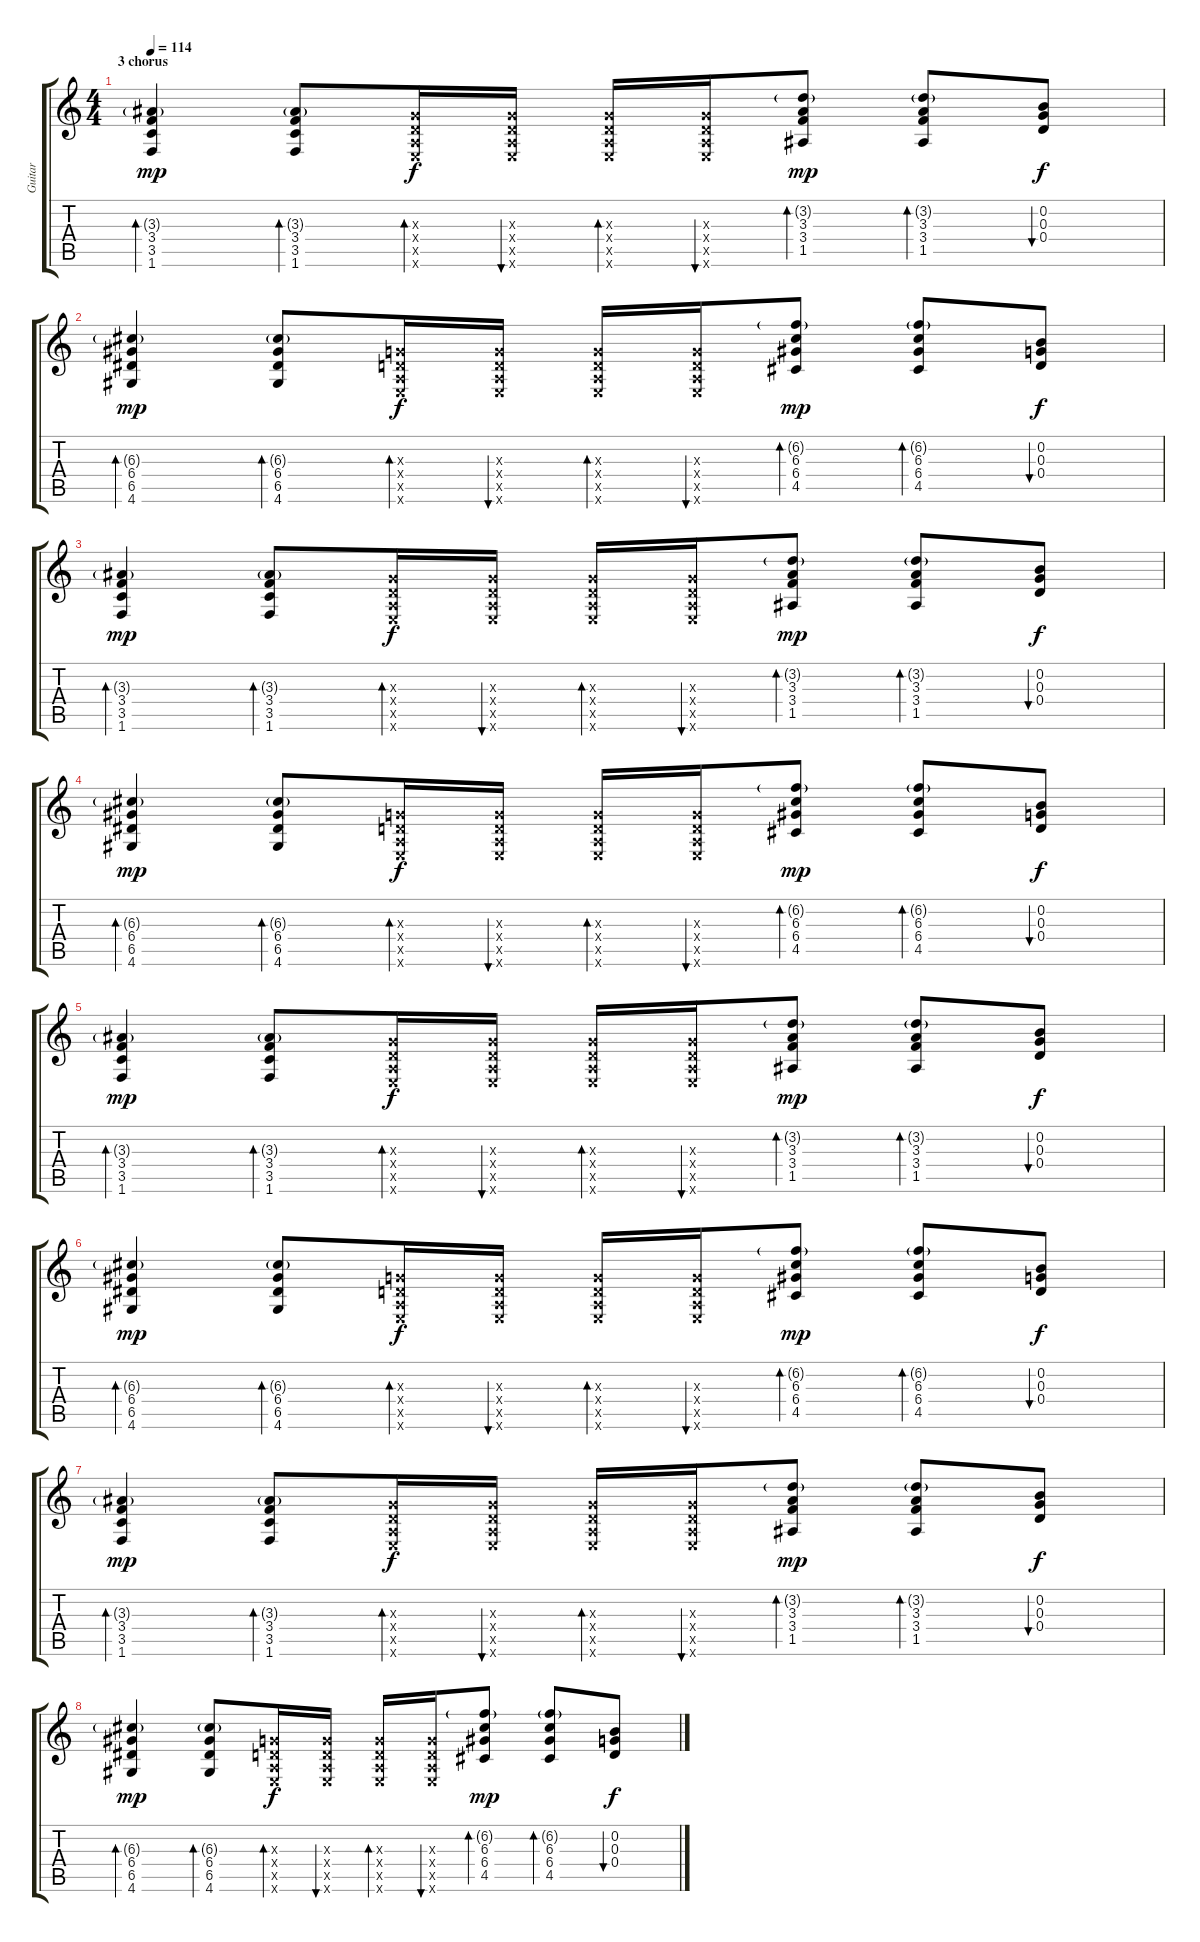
\track ("Guitar" "Guitar") {instrument electricguitarclean}
\staff {score tabs}
\tuning (E4 B3 G3 D3 A2 E2) {hide}
\ts (4 4)
\section ("" "3 chorus")
\tempo 114
\clef g2
\ks c
(3.3{g} 3.4 3.5 1.6).4{bd 60 dy mp} (3.3{g} 3.4 3.5 1.6).8{bd 60} (0.3{x} 0.4{x} 0.5{x} 0.6{x}).16{bd 60 dy f} (0.3{x} 0.4{x} 0.5{x} 0.6{x}).16{bu 60} (0.3{x} 0.4{x} 0.5{x} 0.6{x}).16{bd 60} (0.3{x} 0.4{x} 0.5{x} 0.6{x}).16{bu 60} (3.2{g} 3.3 3.4 1.5).8{bd 60 dy mp} (3.2{g} 3.3 3.4 1.5).8{bd 60} (0.2 0.3 0.4).8{bu 60 dy f} |
(6.3{g} 6.4 6.5 4.6).4{bd 60 dy mp} (6.3{g} 6.4 6.5 4.6).8{bd 60} (0.3{x} 0.4{x} 0.5{x} 0.6{x}).16{bd 60 dy f} (0.3{x} 0.4{x} 0.5{x} 0.6{x}).16{bu 60} (0.3{x} 0.4{x} 0.5{x} 0.6{x}).16{bd 60} (0.3{x} 0.4{x} 0.5{x} 0.6{x}).16{bu 60} (6.2{g} 6.3 6.4 4.5).8{bd 60 dy mp} (6.2{g} 6.3 6.4 4.5).8{bd 60} (0.2 0.3 0.4).8{bu 60 dy f} |
(3.3{g} 3.4 3.5 1.6).4{bd 60 dy mp} (3.3{g} 3.4 3.5 1.6).8{bd 60} (0.3{x} 0.4{x} 0.5{x} 0.6{x}).16{bd 60 dy f} (0.3{x} 0.4{x} 0.5{x} 0.6{x}).16{bu 60} (0.3{x} 0.4{x} 0.5{x} 0.6{x}).16{bd 60} (0.3{x} 0.4{x} 0.5{x} 0.6{x}).16{bu 60} (3.2{g} 3.3 3.4 1.5).8{bd 60 dy mp} (3.2{g} 3.3 3.4 1.5).8{bd 60} (0.2 0.3 0.4).8{bu 60 dy f} |
(6.3{g} 6.4 6.5 4.6).4{bd 60 dy mp} (6.3{g} 6.4 6.5 4.6).8{bd 60} (0.3{x} 0.4{x} 0.5{x} 0.6{x}).16{bd 60 dy f} (0.3{x} 0.4{x} 0.5{x} 0.6{x}).16{bu 60} (0.3{x} 0.4{x} 0.5{x} 0.6{x}).16{bd 60} (0.3{x} 0.4{x} 0.5{x} 0.6{x}).16{bu 60} (6.2{g} 6.3 6.4 4.5).8{bd 60 dy mp} (6.2{g} 6.3 6.4 4.5).8{bd 60} (0.2 0.3 0.4).8{bu 60 dy f} |
(3.3{g} 3.4 3.5 1.6).4{bd 60 dy mp} (3.3{g} 3.4 3.5 1.6).8{bd 60} (0.3{x} 0.4{x} 0.5{x} 0.6{x}).16{bd 60 dy f} (0.3{x} 0.4{x} 0.5{x} 0.6{x}).16{bu 60} (0.3{x} 0.4{x} 0.5{x} 0.6{x}).16{bd 60} (0.3{x} 0.4{x} 0.5{x} 0.6{x}).16{bu 60} (3.2{g} 3.3 3.4 1.5).8{bd 60 dy mp} (3.2{g} 3.3 3.4 1.5).8{bd 60} (0.2 0.3 0.4).8{bu 60 dy f} |
(6.3{g} 6.4 6.5 4.6).4{bd 60 dy mp} (6.3{g} 6.4 6.5 4.6).8{bd 60} (0.3{x} 0.4{x} 0.5{x} 0.6{x}).16{bd 60 dy f} (0.3{x} 0.4{x} 0.5{x} 0.6{x}).16{bu 60} (0.3{x} 0.4{x} 0.5{x} 0.6{x}).16{bd 60} (0.3{x} 0.4{x} 0.5{x} 0.6{x}).16{bu 60} (6.2{g} 6.3 6.4 4.5).8{bd 60 dy mp} (6.2{g} 6.3 6.4 4.5).8{bd 60} (0.2 0.3 0.4).8{bu 60 dy f} |
(3.3{g} 3.4 3.5 1.6).4{bd 60 dy mp} (3.3{g} 3.4 3.5 1.6).8{bd 60} (0.3{x} 0.4{x} 0.5{x} 0.6{x}).16{bd 60 dy f} (0.3{x} 0.4{x} 0.5{x} 0.6{x}).16{bu 60} (0.3{x} 0.4{x} 0.5{x} 0.6{x}).16{bd 60} (0.3{x} 0.4{x} 0.5{x} 0.6{x}).16{bu 60} (3.2{g} 3.3 3.4 1.5).8{bd 60 dy mp} (3.2{g} 3.3 3.4 1.5).8{bd 60} (0.2 0.3 0.4).8{bu 60 dy f} |
(6.3{g} 6.4 6.5 4.6).4{bd 60 dy mp} (6.3{g} 6.4 6.5 4.6).8{bd 60} (0.3{x} 0.4{x} 0.5{x} 0.6{x}).16{bd 60 dy f} (0.3{x} 0.4{x} 0.5{x} 0.6{x}).16{bu 60} (0.3{x} 0.4{x} 0.5{x} 0.6{x}).16{bd 60} (0.3{x} 0.4{x} 0.5{x} 0.6{x}).16{bu 60} (6.2{g} 6.3 6.4 4.5).8{bd 60 dy mp} (6.2{g} 6.3 6.4 4.5).8{bd 60} (0.2 0.3 0.4).8{bu 60 dy f}
